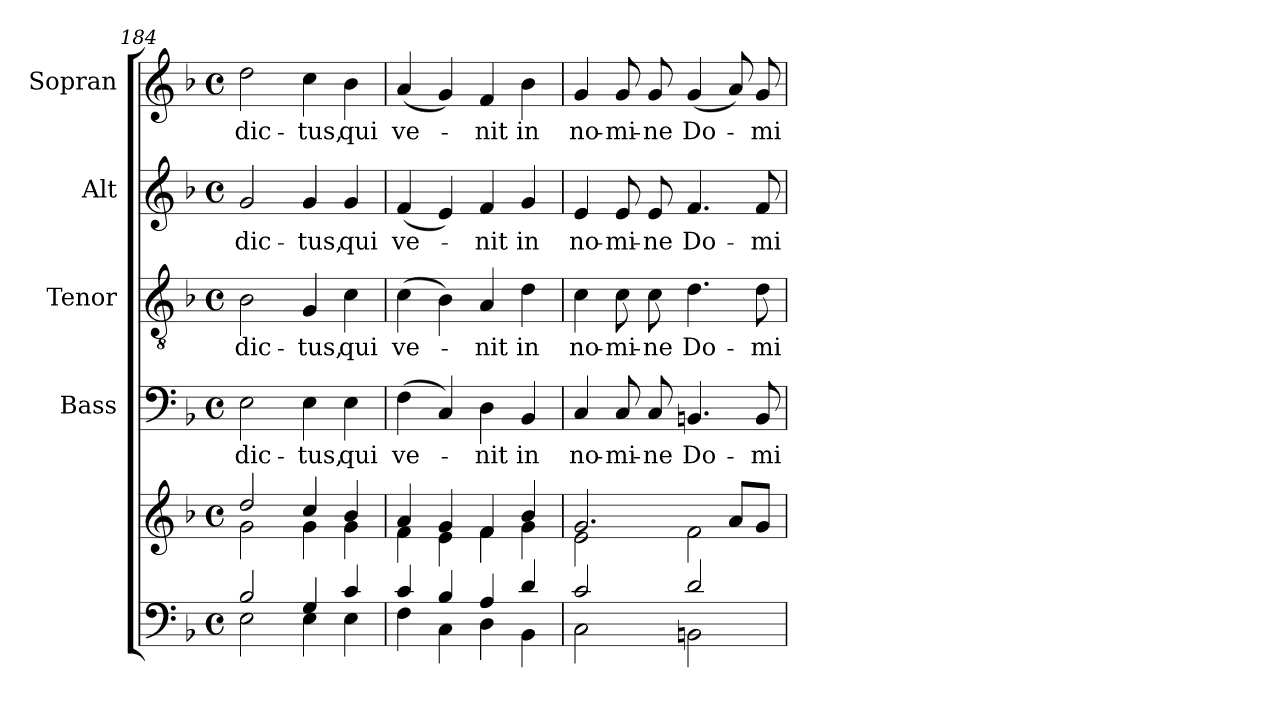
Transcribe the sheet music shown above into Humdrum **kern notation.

**kern	**kern	**kern	**text	**kern	**text	**kern	**text	**kern	**text
*part5	*part5	*part4	*part4	*part3	*part3	*part2	*part2	*part1	*part1
*staff6	*staff5	*staff4	*staff4	*staff3	*staff3	*staff2	*staff2	*staff1	*staff1
*	*	*I"Bass	*	*I"Tenor	*	*I"Alt	*	*I"Sopran	*
*	*	*I'B.	*	*I'T.	*	*I'A.	*	*I'S.	*
*clefF4	*clefG2	*clefF4	*	*clefGv2	*	*clefG2	*	*clefG2	*
*k[b-]	*k[b-]	*k[b-]	*	*k[b-]	*	*k[b-]	*	*k[b-]	*
*F:	*F:	*F:	*	*F:	*	*F:	*	*F:	*
*M4/4	*M4/4	*M4/4	*	*M4/4	*	*M4/4	*	*M4/4	*
*met(c)	*met(c)	*met(c)	*	*met(c)	*	*met(c)	*	*met(c)	*
=184	=184	=184	=184	=184	=184	=184	=184	=184	=184
*^	*^	*	*	*	*	*	*	*	*
!	!	!	!	!	!LO:LY:b	!	!LO:LY:b	!	!LO:LY:b	!	!LO:LY:b
2B-/	2E\	2dd/	2g\	2E\	-dic-	2B-\	-dic-	2g/	-dic-	2dd\	-dic-
!	!	!	!	!	!LO:LY:b	!	!LO:LY:b	!	!LO:LY:b	!	!LO:LY:b
4G/	4E\	4cc/	4g\	4E\	-tus,	4G/	-tus,	4g/	-tus,	4cc\	-tus,
!	!	!	!	!	!LO:LY:b	!	!LO:LY:b	!	!LO:LY:b	!	!LO:LY:b
4c/	4E\	4b-/	4g\	4E\	qui	4c\	qui	4g/	qui	4b-\	qui
=185	=185	=185	=185	=185	=185	=185	=185	=185	=185	=185	=185
!	!	!	!	!	!LO:LY:b	!	!LO:LY:b	!	!LO:LY:b	!	!LO:LY:b
4c/	4F\	4a/	4f\	(>4F\	ve-	(>4c\	ve-	(<4f/	ve-	(<4a/	ve-
4B-/	4C\	4g/	4e\	4C/)	.	4B-\)	.	4e/)	.	4g/)	.
!	!	!	!	!	!LO:LY:b	!	!LO:LY:b	!	!LO:LY:b	!	!LO:LY:b
4A/	4D\	4f/	4f\	4D\	-nit	4A/	-nit	4f/	-nit	4f/	-nit
!	!	!	!	!	!LO:LY:b	!	!LO:LY:b	!	!LO:LY:b	!	!LO:LY:b
4d/	4BB-\	4b-/	4g\	4BB-/	in	4d\	in	4g/	in	4b-\	in
=186	=186	=186	=186	=186	=186	=186	=186	=186	=186	=186	=186
!	!	!	!	!	!LO:LY:b	!	!LO:LY:b	!	!LO:LY:b	!	!LO:LY:b
2c/	2C\	2.g/	2e\	4C/	no-	4c\	no-	4e/	no-	4g/	no-
!	!	!	!	!	!LO:LY:b	!	!LO:LY:b	!	!LO:LY:b	!	!LO:LY:b
.	.	.	.	8C/	-mi-	8c\	-mi-	8e/	-mi-	8g/	-mi-
!	!	!	!	!	!LO:LY:b	!	!LO:LY:b	!	!LO:LY:b	!	!LO:LY:b
.	.	.	.	8C/	-ne	8c\	-ne	8e/	-ne	8g/	-ne
!	!	!	!	!	!LO:LY:b	!	!LO:LY:b	!	!LO:LY:b	!	!LO:LY:b
2d/	2BBn\	.	2f\	4.BBn/	Do-	4.d\	Do-	4.f/	Do-	(<4g/	Do-
.	.	8a/L	.	.	.	.	.	.	.	8a/)	.
!	!	!	!	!	!LO:LY:b	!	!LO:LY:b	!	!LO:LY:b	!	!LO:LY:b
.	.	8g/J	.	8BB/	-mi-	8d\	-mi-	8f/	-mi-	8g/	-mi-
*v	*v	*	*	*	*	*	*	*	*	*	*
*	*v	*v	*	*	*	*	*	*	*	*
=	=	=	=	=	=	=	=	=	=
*-	*-	*-	*-	*-	*-	*-	*-	*-	*-
